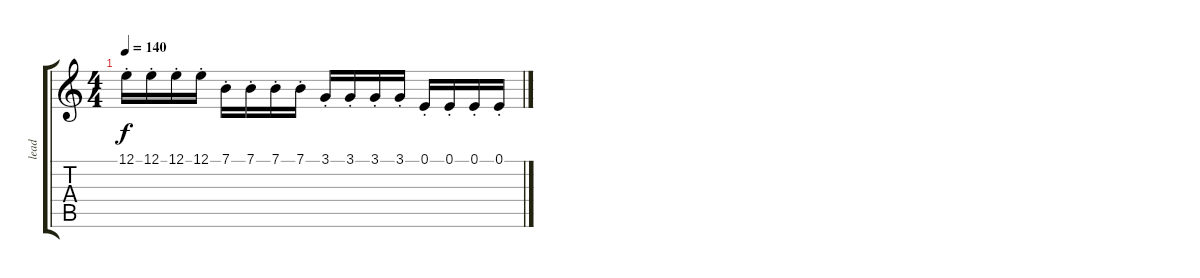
\track ("lead" "lead") {instrument lead2sawtooth}
\staff {score tabs}
\tuning (E4 B3 G3 D3 A2 E2) {hide}
\ts (4 4)
\tempo 140
\clef g2
\ks c
12.1{st}.16{dy f} 12.1{st}.16 12.1{st}.16 12.1{st}.16 7.1{st}.16 7.1{st}.16 7.1{st}.16 7.1{st}.16 3.1{st}.16 3.1{st}.16 3.1{st}.16 3.1{st}.16 0.1{st}.16 0.1{st}.16 0.1{st}.16 0.1{st}.16
